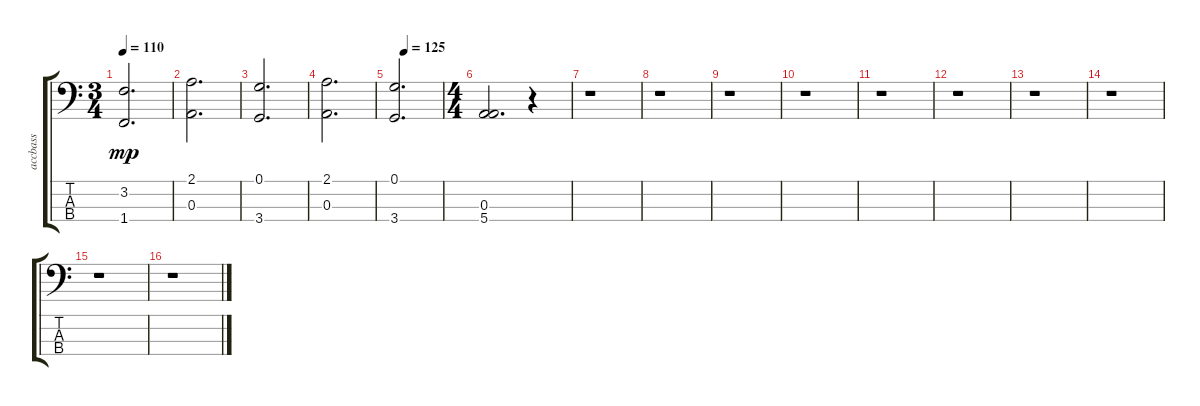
\track ("accbass" "accbass") {instrument acousticbass}
\staff {score tabs}
\tuning (G2 D2 A1 E1) {hide}
\ts (3 4)
\tempo 110
\clef f4
\ks c
(3.2 1.4).2{d dy mp} |
(2.1 0.3).2{d} |
(0.1 3.4).2{d} |
(2.1 0.3).2{d} |
\tempo (125 0.2222222222222222)
(0.1 3.4).2{d} |
\ts (4 4)
(0.3 5.4).2{d} r.4 |
r.1 |
r.1 |
r.1 |
r.1 |
r.1 |
r.1 |
r.1 |
r.1 |
r.1 |
r.1
